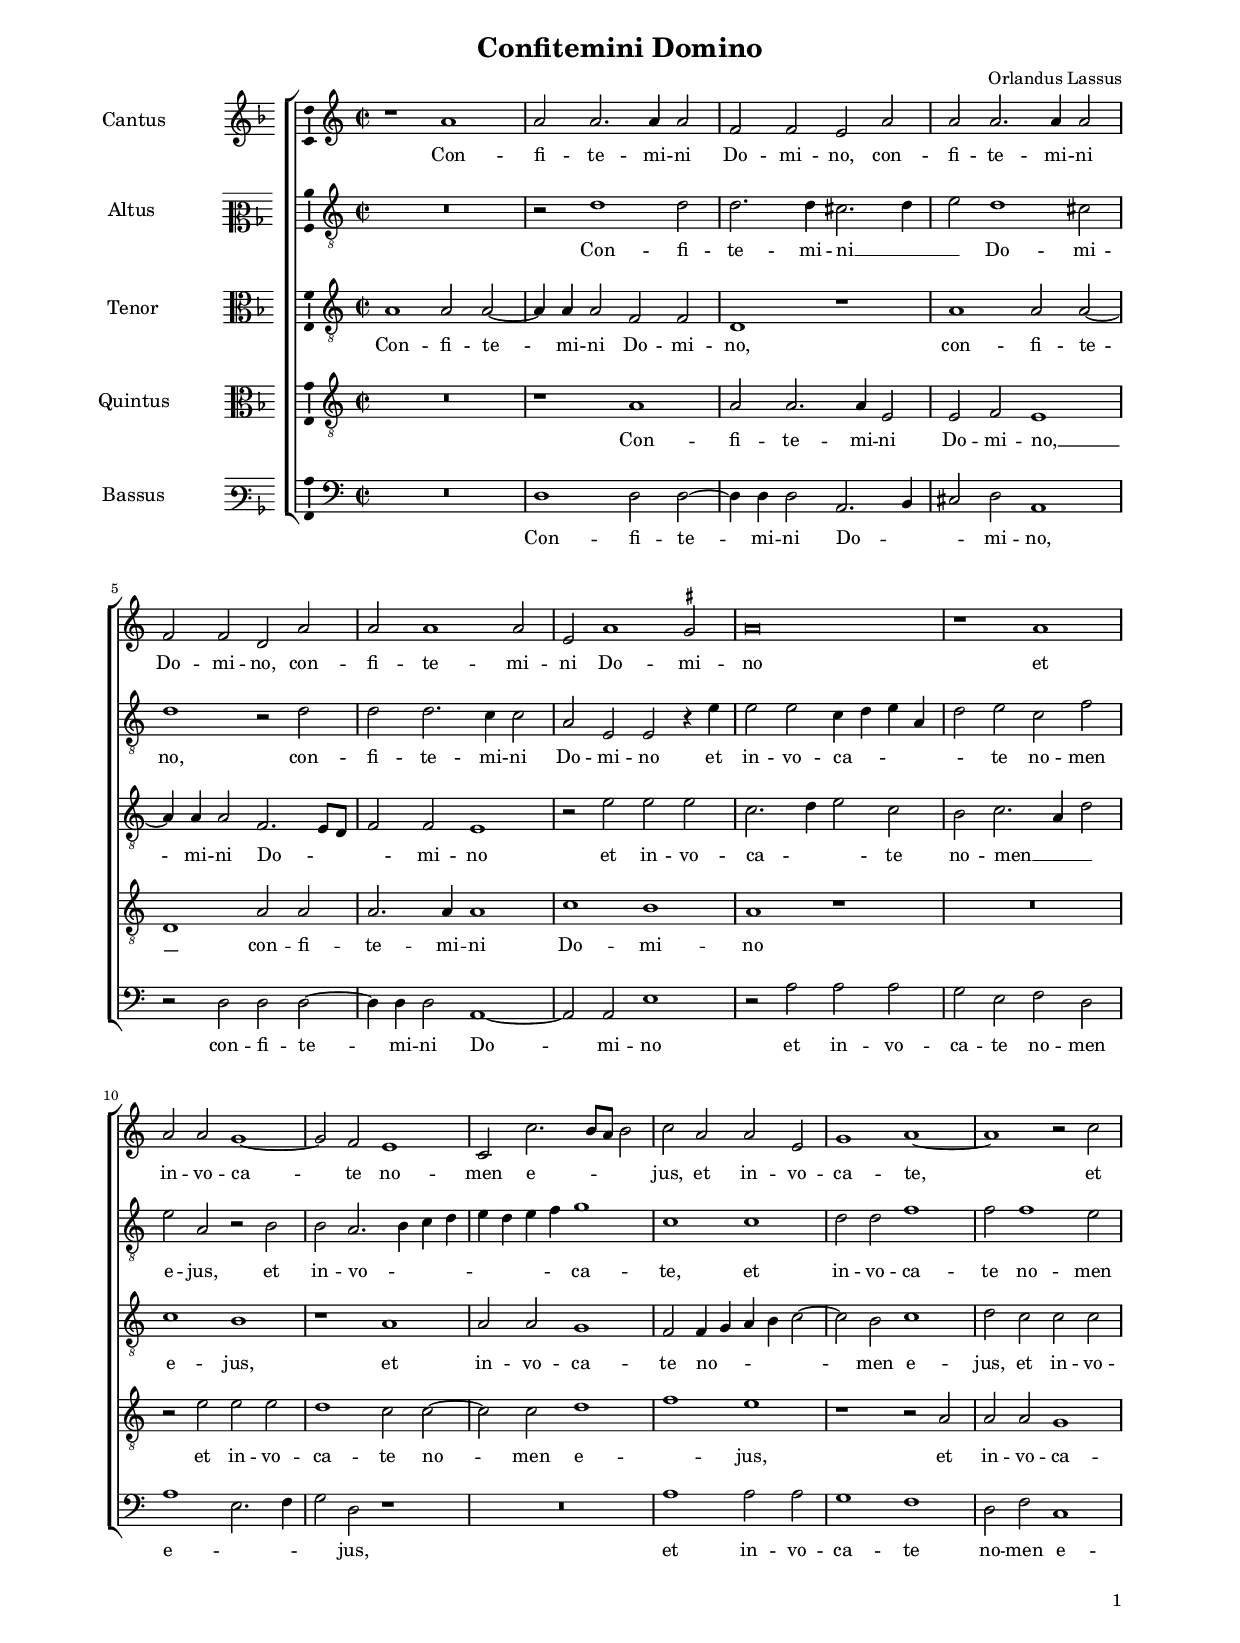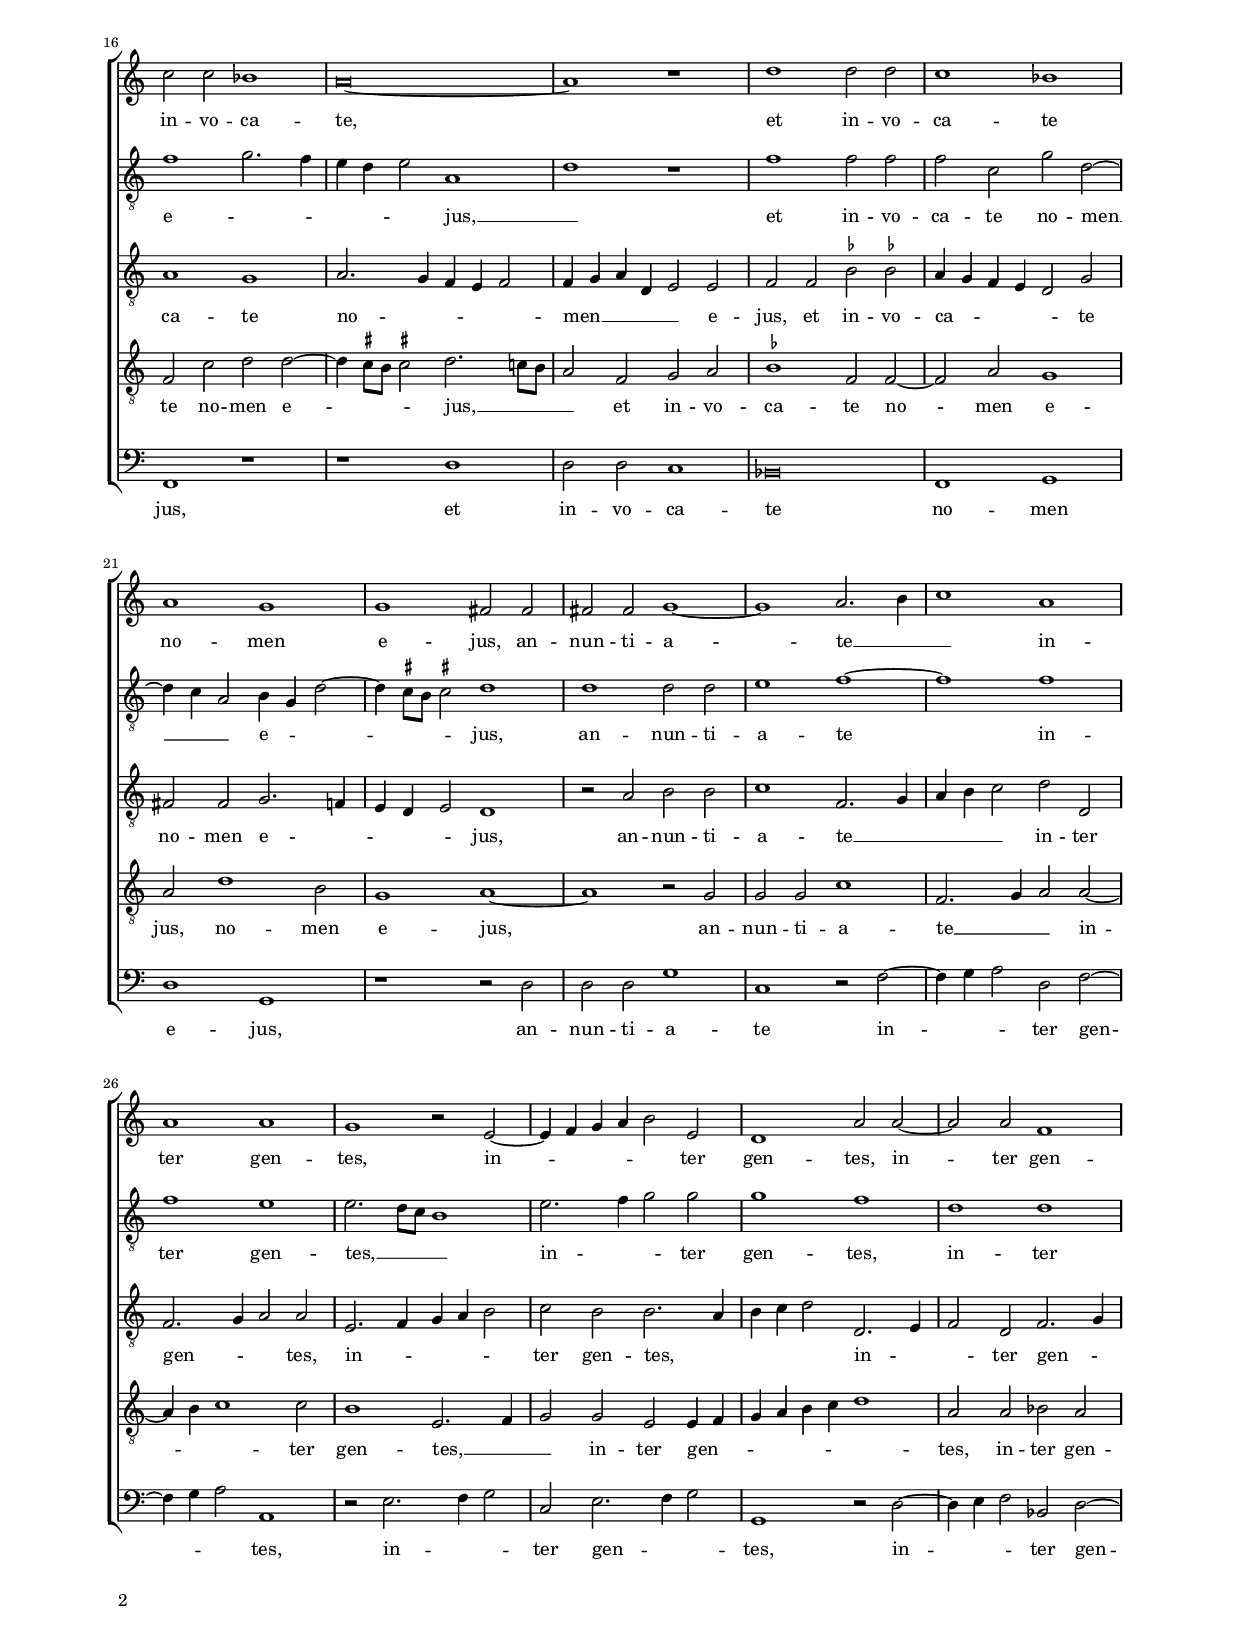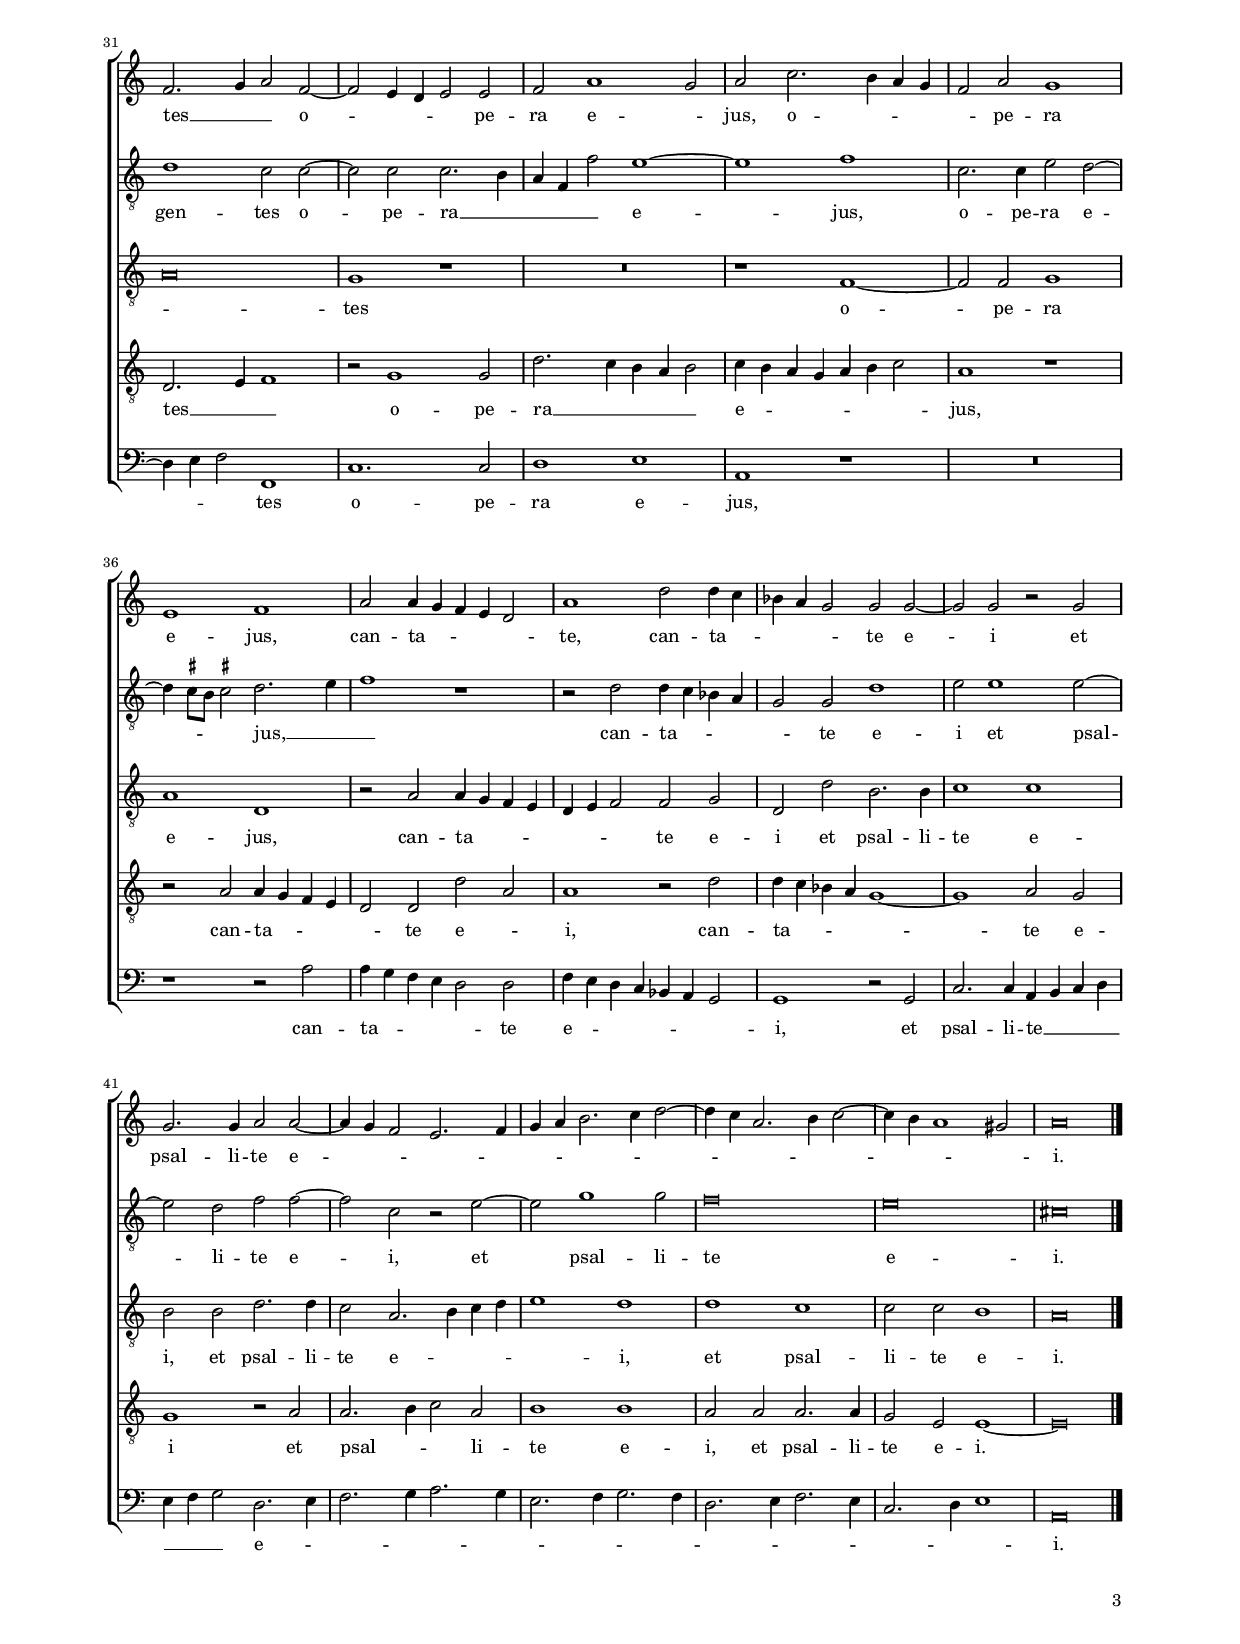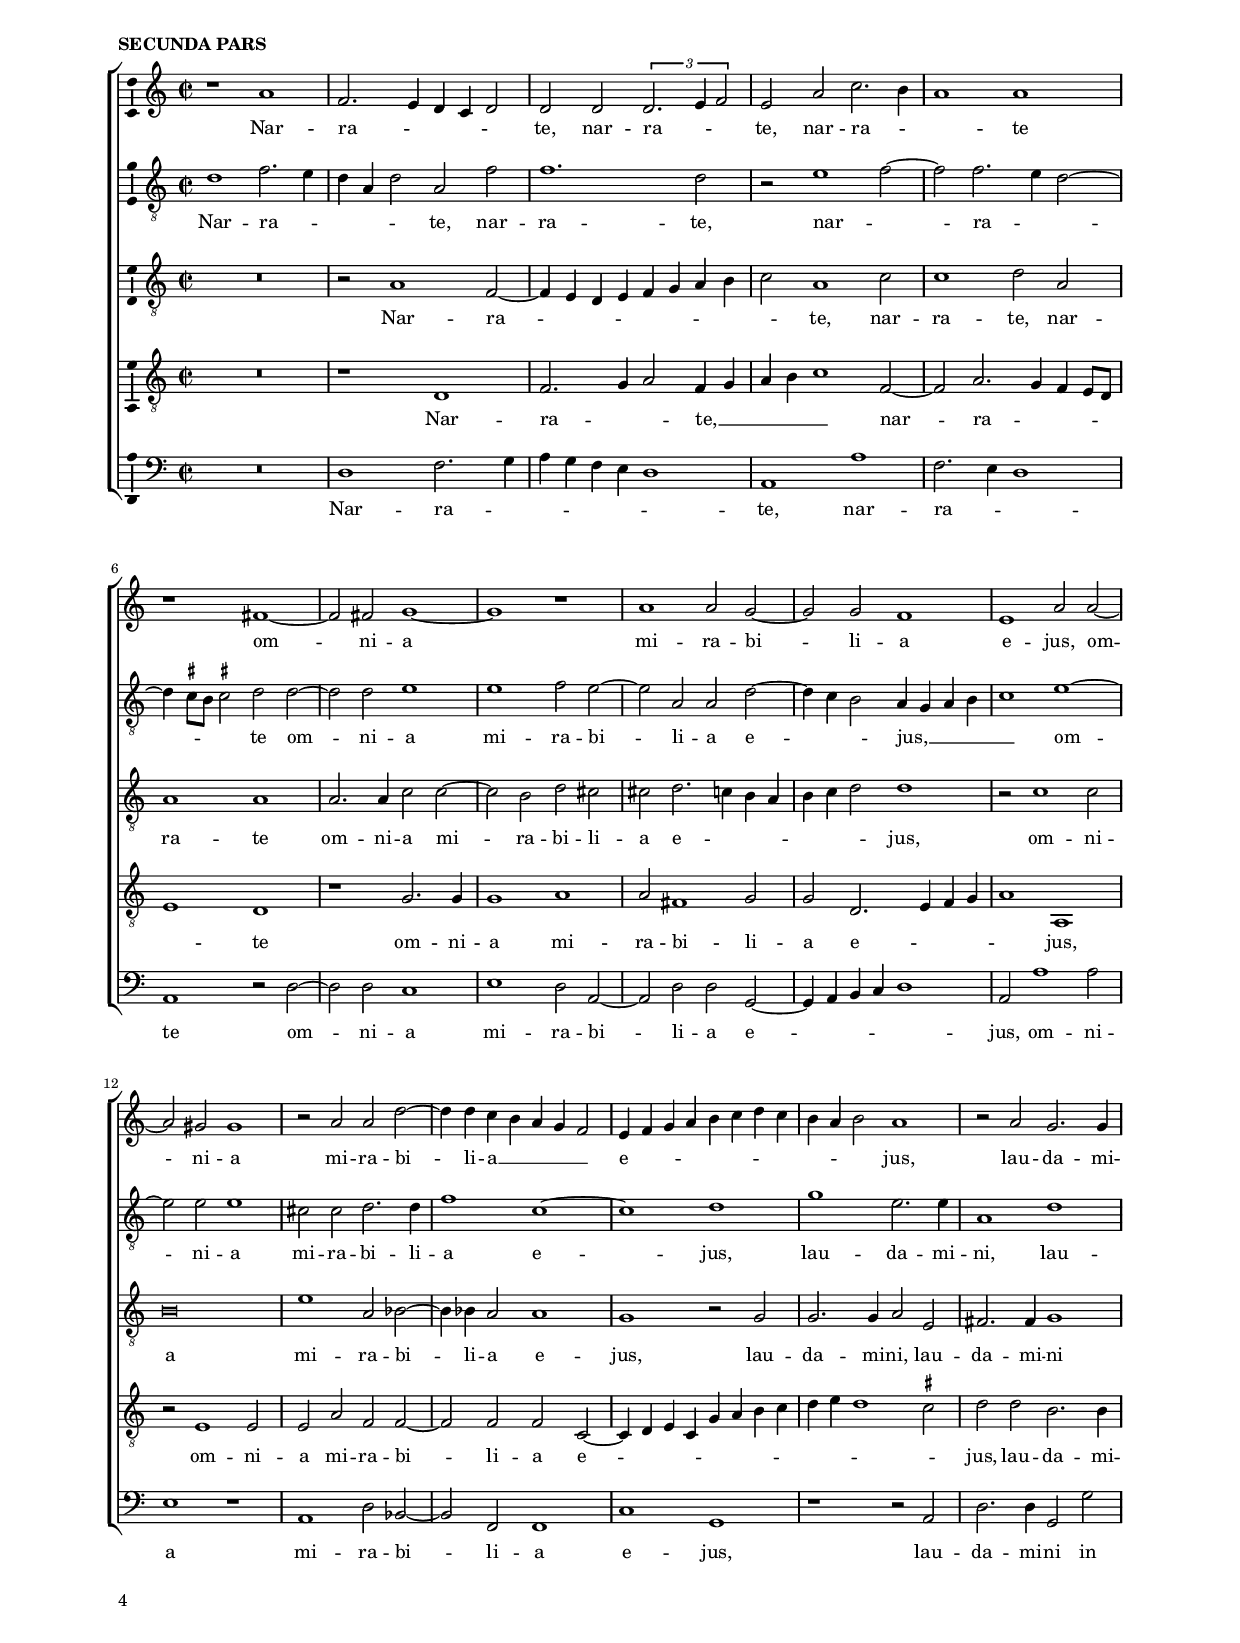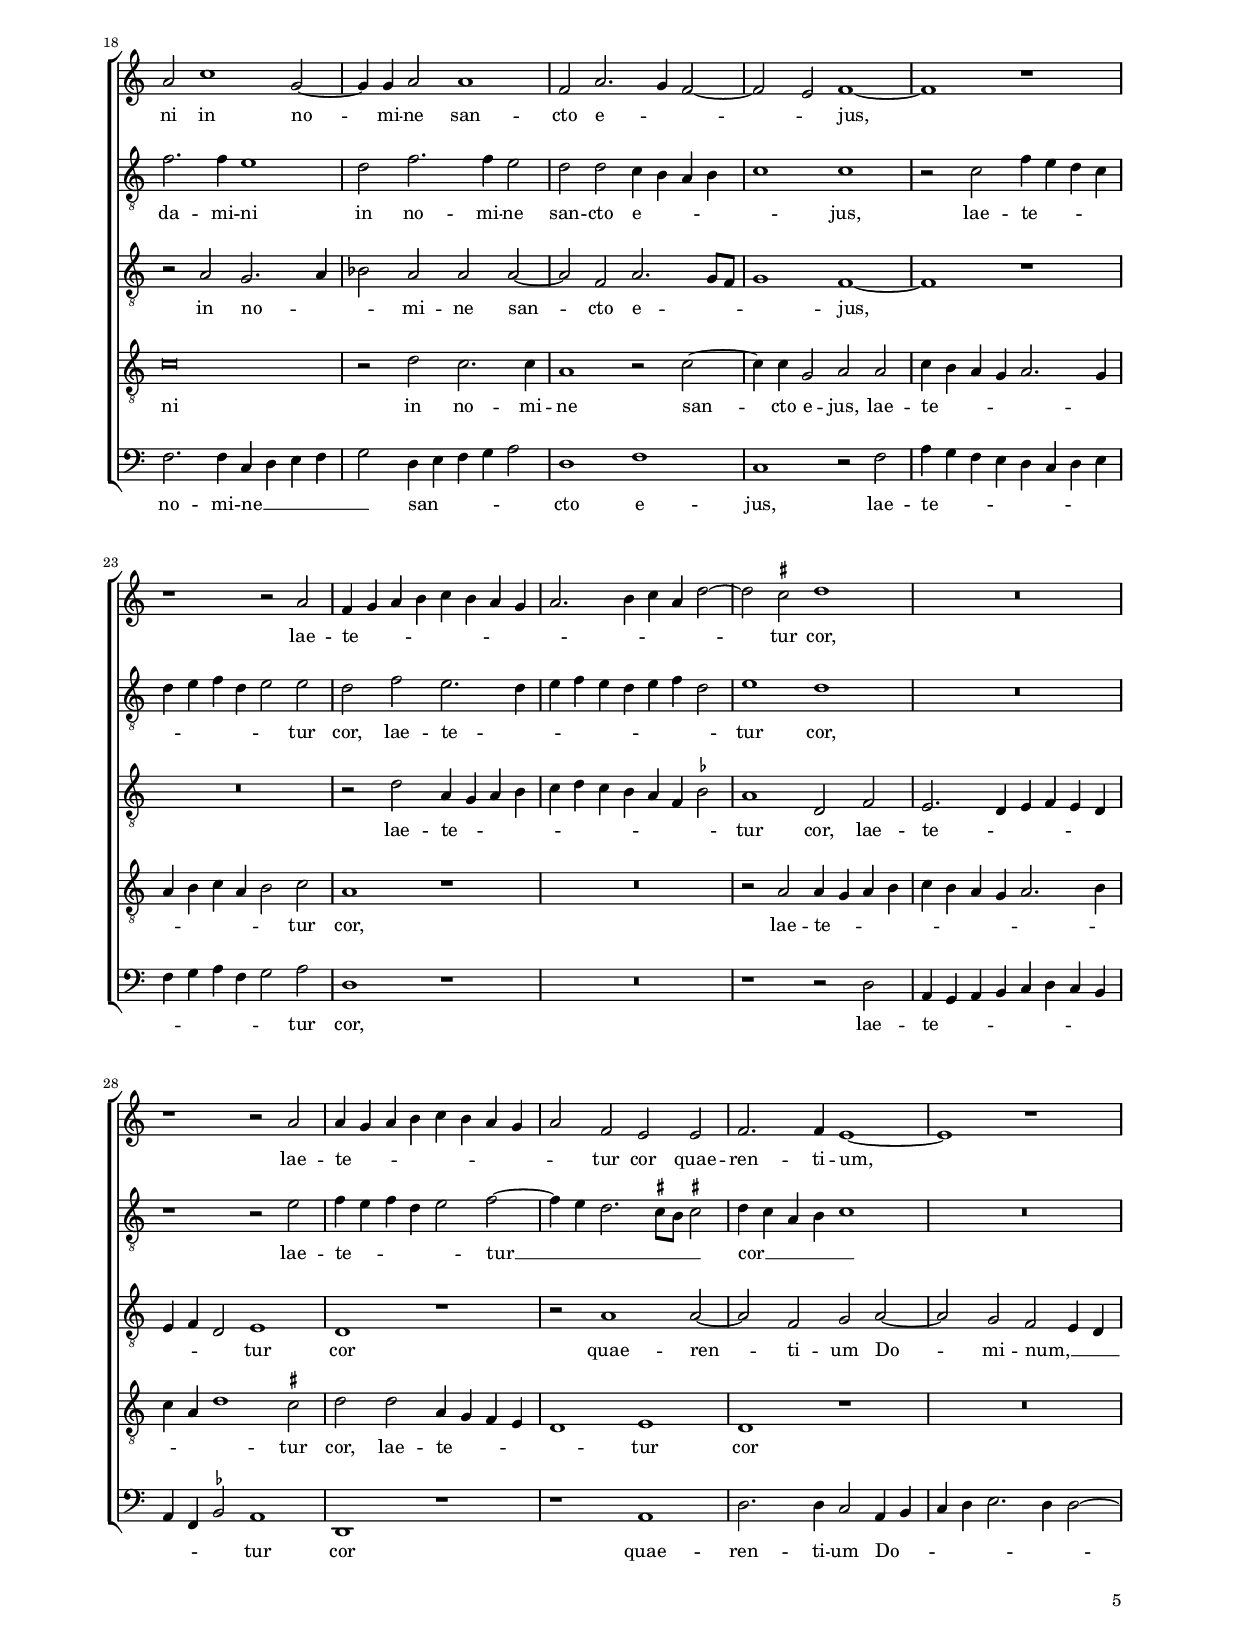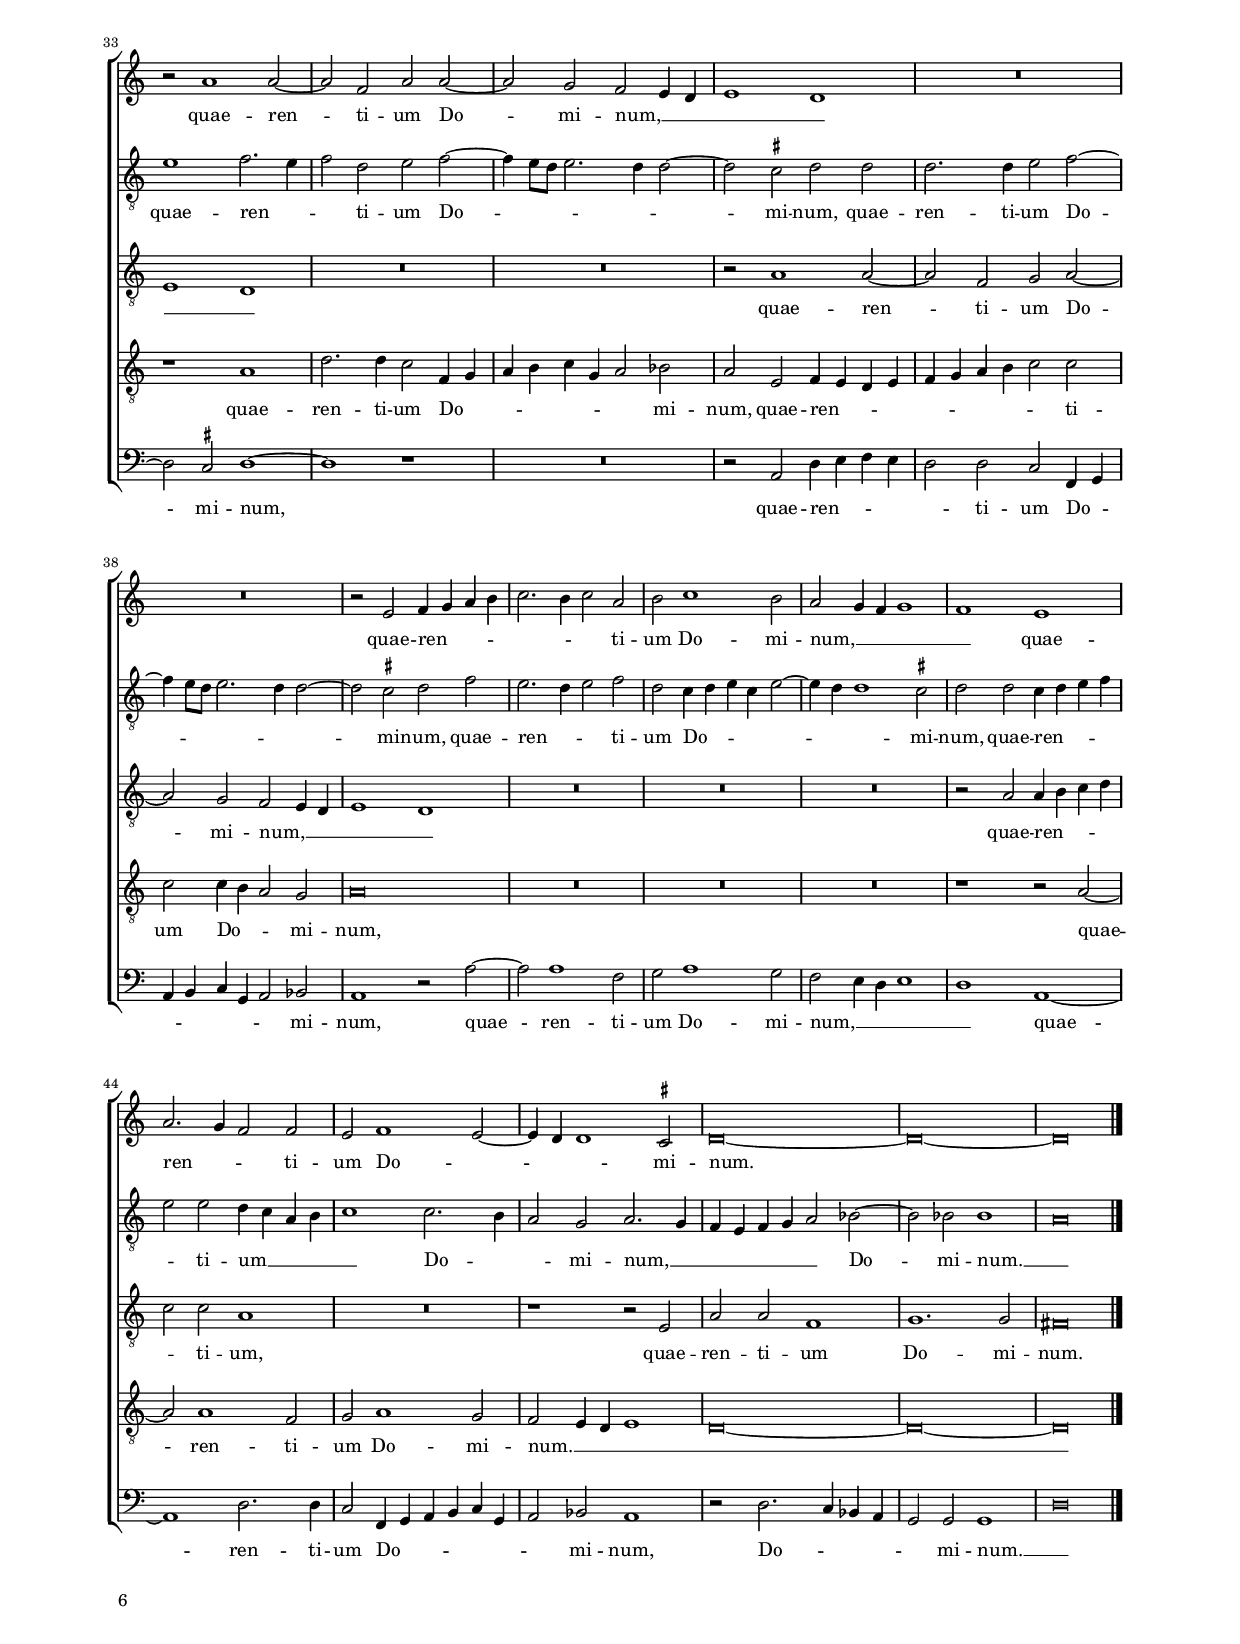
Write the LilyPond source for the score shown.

\header
{
  title="Confitemini Domino"
  composer="Orlandus Lassus"
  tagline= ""
}

\version "2.22.0"
\include "deutsch.ly"
#(set-global-staff-size 15)
#(ly:set-option 'point-and-click #f)

	
	ficta = { \once \set suggestAccidentals = ##t }
	
	forget = #(define-music-function (music) (ly:music?) #{
		\accidentalStyle forget
		$music
		\accidentalStyle default
		#})
    
    m = \melisma
    me = \melismaEnd


\paper
	{
	top-margin = 1.8 \cm
	bottom-margin = 1.2 \cm
	left-margin = 2 \cm
	right-margin = 2 \cm
	ragged-bottom = ##f
	ragged-last-bottom = ##t
	print-page-number = ##f
	score-system-spacing = #'((basic-distance . 16) (minimum-distance . 14) (padding . 5) (strechability . 150))
	system-system-spacing = #'((basic-distance . 16) (minimum-distance . 14) (padding . 5) (strechability . 150))
    oddFooterMarkup=\markup   \fill-line { "" \fromproperty #'page:page-number-string }
    evenFooterMarkup=\markup  \fill-line { \fromproperty #'page:page-number-string "" }
    last-bottom-spacing = #'((basic-distance . 12) (minimum-distance . 7) (padding . 4))
	systems-per-page = 3
    page-count = 6
%	min-systems-per-page = 3
	}

global = {
	\key f \major
	\time 2/2 \set Score.measureLength = #(ly:make-moment 2/1)
	\skip 1*2*46 \bar "|."
	}
	

incipitcantus = \markup { \score {
	{
	\set Staff.instrumentName = \markup { \fontsize #1 "Cantus" }
	\key f \major
	\clef violin
	s4 \bar ""
	}
	\layout  {
	raggedright = ##t
	line-width = 2\cm
	\context { \Staff \remove Time_signature_engraver }
	}} \hspace #1 }
      
      
incipitaltus = \markup { \score {
	{
	\set Staff.instrumentName = \markup { \fontsize #1 "Altus" }
	\key f \major
	\clef mezzosoprano
	s4 \bar ""
	}
	\layout  {
	raggedright = ##t
	line-width = 2\cm
	\context { \Staff \remove Time_signature_engraver }
	}} \hspace #1 }


incipittenor = \markup { \score {
	{
	\set Staff.instrumentName = \markup { \fontsize #1 "Tenor" }
	\key f \major
	\clef alto
	s4 \bar ""
	}
	\layout  {
	raggedright = ##t
	line-width = 2\cm
	\context { \Staff \remove Time_signature_engraver }
	}} \hspace #1 }
      
      
incipitquintus = \markup { \score {
	{
	\set Staff.instrumentName = \markup { \fontsize #1 "Quintus" }
	\key f \major
	\clef alto
	s4 \bar ""
	}
	\layout  {
	raggedright = ##t
	line-width = 2\cm
	\context { \Staff \remove Time_signature_engraver }
	}} \hspace #1 }
      
      
incipitbassus = \markup { \score {
	{
	\set Staff.instrumentName = \markup { \fontsize #1 "Bassus" }
	\key f \major
	\clef varbaritone
	s4 \bar ""
	}
	\layout  {
	raggedright = ##t
	line-width = 2\cm
	\context { \Staff \remove Time_signature_engraver }
	}} \hspace #1 }


cantus =  \relative c''
	{
	r1 d
	d2 d2. d4 d2
	b2 b a d
	d2 d2. d4 d2
%5
	b2 b g d' |
	d2 d1 d2
	a2 d1 \ficta cis2
	d\breve
	r1 d
%10
	d2 d c1~
	c2 b a1
	f2 f'2. \m e8 d e2 \me
	f2 d d a
	c1 d~
%15
	d1 r2 f |
	f2 f es1
	d\breve~
	d1 r
	g1 g2 g
%20
	f1 es |
	d1 c
	c1 h2 h
	h2 h c1~
	c1 d2. \m e4
%25
	f1 \me d |
	d1 d
	c1 r2 a~
	a4 \m b c d e2 \me a,
	g1 d'2 d~
%30
	d2 d b1 |
	b2. \m c4 d2 \me b~
	b2 \m a4 g a2 \me a
	b2 d1 \m c2 \me
	d2 f2. \m e4 d c
%35
	b2 \me d c1 |
	a1 b
	d2 d4 \m c b a g2 \me
	d'1 g2 g4 \m f
	es4 d c2 \me c c~
%40
	c2 c r c |
	c2. c4 d2 d~
	d4 \m c b2 a2. b4
	c4 d e2. f4 g2~
	g4 f d2. e4 f2~
%45
	f4 e d1 cis2 \me |
	d\breve |
	}
	

altus = \relative c'
    {
	R\breve
	r2 g'1 g2
	g2. g4 fis2. \m g4
	a2 \me g1 fis2
%5
	g1 r2 g |
	g2 g2. f4 f2
	d2 a a r4 a'
	a2 a f4 \m g a d,
	g2 \me a f b
%10
	a2 d, r e |
	e2 d2. \m e4 f g
	a4 g a b \me c1
	f,1 f
	g2 g b1
%15
	b2 b1 a2 |
	b1 \m c2. b4
	a4 g a2 \me d,1 \m
	g1 \me r
	b1 b2 b
%20
	b2 f c' g~ |
	g4 \m f d2 \me e4 \m c g'2~
	g4 \ficta fis8 e \ficta fis!2 \me g1
	g1 g2 g
	a1 b~
%25
	b1 b |
	b1 a
	a2. \m g8 f e1 \me
	a2. \m b4 c2 \me c
	c1 b
%30
	g1 g |
	g1 f2 f~
	f2 f f2. \m e4
	d4 b b'2 \me a1~
	a1 b
%35
	f2. f4 a2 g~ |
	g4 \m \ficta fis8 e \ficta fis!2 \me g2. \m a4
	b1 \me r
	r2 g g4 \m f es d
	c2 \me c g'1
%40
	a2 a1 a2~ |
	a2 g b b~
	b2 f r a~
	a2 c1 c2
	b\breve
%45
	a\breve |
	fis\breve |
	}


tenor = \relative c'
	{
	d1 d2 d~
	d4 d d2 b b
	g1 r
	d'1 d2 d~
%5
	d4 d d2 b2. \m a8 g |
	b2 \me b a1
	r2 a' a a
	f2. \m g4 a2 \me f
	e2 f2. \m d4 g2 \me
%10
	f1 e |
	r1 d
	d2 d c1
	b2 b4 \m c d e f2~
	f2 \me e f1
%15
	g2 f f f |
	d1 c
	d2. \m c4 b a b2 \me
	b4 \m c d g, a2 \me a
	b2 b \ficta es \ficta es!
%20
	d4 \m c b a g2 \me c |
	h2 h c2. \m b4
	a4 g a2 \me g1
	r2 d' e e
	f1 b,2. \m c4
%25
	d4 e f2 \me g g, |
	b2. \m c4 d2 \me d
	a2. \m b4 c d e2 \me
	f2 e e2. \m d4
	e4 f g2 \me g,2. \m a4
%30
	b2 \me g b2. \m c4 |
	d\breve \me
	c1 r
	R\breve
	r1 b~
%35
	b2 b c1 |
	d1 g,
	r2 d' d4 \m c b a
	g4 a b2 \me b c
	g2 g' e2. e4
%40
	f1 f |
	e2 e g2. g4
	f2 d2. \m e4 f g
	a1 \me g
	g1 f
%45
	f2 f e1 |
	d\breve |
	}


quintus = \relative c'
	{
	R\breve
	r1 d
	d2 d2. d4 a2
	a2 b a1 \m
%5
	g1 \me d'2 d |
	d2. d4 d1
	f1 e
	d1 r
	R\breve
%10
	r2 a' a a |
	g1 f2 f~
	f f g1 \m
	b1 \me a
	r1 r2 d,
%15
	d2 d c1 |
	b2 f' g g~
	g4 \m \ficta fis8 e \ficta fis!2 \me g2. \m f8 e
	d2 \me b c d
	\ficta es1 b2 b~
%20
	b2 d c1 |
	d2 g1 e2
	c1 d~
	d1 r2 c
	c2 c f1
%25
	b,2. \m c4 d2 \me d~ |
	d4 \m e f1 \me f2
	e1 a,2. \m b4
	c2 \me c a a4 \m b
	c4 d e f g1 \me
%30
	d2 d es d |
	g,2. \m a4 b1 \me
	r2 c1 c2
	g'2. \m f4 e d e2 \me
	f4 \m e d c d e f2 \me
%35
	d1 r |
	r2 d2 d4 \m c b a
	g2 \me g g' \m d \me 
	d1 r2 g
	g4 \m f es d c1~
%40
	c1 \me d2 c |
	c1 r2 d
	d2. \m e4 f2 \me d
	e1 e
	d2 d d2. d4
%45
	c2 a a1~ |
	a\breve |
	}


bassus = \relative c
	{
	R\breve
	g'1 g2 g~
	g4 g g2 d2. \m e4
	fis2 \me g d1
%5
	r2 g g g~ |
	g4 g g2 d1~
	d2 d a'1
	r2 d d d
	c2 a b g
%10
	d'1 \m a2. b4 |
	c2 \me g r1
	R\breve
	d'1 d2 d
	c1 b
%15
	g2 b f1 |
	b,1 r
	r1 g'
	g2 g f1
	es\breve
%20
	b1 c |
	g'1 c,
	r1 r2 g'
	g2 g c1
	f,1 r2 b~
%25
	b4 \m c d2 \me g, b~ |
	b4 \m c d2 \me d,1
	r2 a'2. \m b4 c2 \me
	f,2 a2. \m b4 c2 \me
	c,1 r2 g'~
%30
	g4 \m a b2 \me es,2 g~ |
	g4 \m a b2 \me b,1
	f'1. f2
	g1 a
	d,1 r
%35
	R\breve |
	r1 r2 d'
	d4 \m c b a g2 \me g
	b4 \m a g f es d c2 \me
	c1 r2 c
%40
	f2. f4 d \m e f g |
	a4 b c2 \me g2. \m a4
	b2. c4 d2. c4
	a2. b4 c2. b4
	g2. a4 b2. a4
%45
	f2. g4 a1 \me |
	d,\breve |
	}
	
lyricscantus = \lyricmode {
	Con -- fi -- te -- mi -- ni Do -- mi -- no,
	con -- fi -- te -- mi -- ni Do -- mi -- no,
	con -- fi -- te -- mi -- ni Do -- mi -- no
	et in -- vo -- ca -- te no -- men e -- jus,
	et in -- vo -- ca -- te,
	et in -- vo -- ca -- te,
	et in -- vo -- ca -- te no -- men e -- jus,
	an -- nun -- ti -- a -- te __ in -- ter gen -- tes,
	in -- ter gen -- tes,
	in -- ter gen -- tes __
	o -- pe -- ra e -- jus,
	o -- pe -- ra e -- jus,
	can -- ta -- te,
	can -- ta -- te e -- i et psal -- li -- te e -- i.
	}
	
	
lyricsaltus = \lyricmode {
	Con -- fi -- te -- mi -- ni __ Do -- mi -- no,
	con -- fi -- te -- mi -- ni Do -- mi -- no
	et in -- vo -- ca -- te no -- men e -- jus,
	et in -- vo -- ca -- te,
	et in -- vo -- ca -- te no -- men e -- jus, __
	et in -- vo -- ca -- te no -- men __ e -- jus,
	an -- nun -- ti -- a -- te in -- ter gen -- tes, __
	in -- ter gen -- tes,
	in -- ter gen -- tes
	o -- pe -- ra __ e -- jus,
	o -- pe -- ra e -- jus, __
	can -- ta -- te e -- i et psal -- li -- te e -- i,
	et psal -- li -- te e -- i.
	}
	

lyricstenor = \lyricmode {
	Con -- fi -- te -- mi -- ni Do -- mi -- no,
	con -- fi -- te -- mi -- ni Do -- mi -- no
	et in -- vo -- ca -- te no -- men __ e -- jus,
	et in -- vo -- ca -- te no -- men e -- jus,
	et in -- vo -- ca -- te no -- men __ e -- jus,
	et in -- vo -- ca -- te no -- men e -- jus,
	an -- nun -- ti -- a -- te __ in -- ter gen -- tes,
	in -- ter gen -- tes,
	in -- ter gen -- tes
	o -- pe -- ra e -- jus,
	can -- ta -- te e -- i et psal -- li -- te e -- i,
	et psal -- li -- te e -- i,
	et psal -- li -- te e -- i.
	}

	
lyricsquintus = \lyricmode {
	Con -- fi -- te -- mi -- ni Do -- mi -- no, __
	con -- fi -- te -- mi -- ni Do -- mi -- no
	et in -- vo -- ca -- te no -- men e -- jus,
	et in -- vo -- ca -- te no -- men e -- jus, __
	et in -- vo -- ca -- te no -- men e -- jus,
	no -- men e -- jus,
	an -- nun -- ti -- a -- te __ in -- ter gen -- tes, __
	in -- ter gen -- tes,
	in -- ter gen -- tes __
	o -- pe -- ra __ e -- jus,
	can -- ta -- te e -- i,
	can -- ta -- te e -- i et psal -- li -- te e -- i,
	et psal -- li -- te e -- i.
	}
	
	
lyricsbassus = \lyricmode {
	Con -- fi -- te -- mi -- ni Do -- mi -- no,
	con -- fi -- te -- mi -- ni Do -- mi -- no	
	et in -- vo -- ca -- te no -- men e -- jus,
	et in -- vo -- ca -- te no -- men e -- jus,
	et in -- vo -- ca -- te no -- men e -- jus,
	an -- nun -- ti -- a -- te in -- ter gen -- tes,
	in -- ter gen -- tes,
	in -- ter gen -- tes
	o -- pe -- ra e -- jus,
	can -- ta -- te e -- i,
	et psal -- li -- te __ e -- i.
	}
	

\score
{   \transpose f c {
	\new ChoirStaff \with { \override StaffGrouper.staff-staff-spacing.basic-distance = #12 }
	<<
	
	\new Staff << \global
	\new Voice="v1" {
		\set Staff.instrumentName=\incipitcantus
		\set Staff.midiInstrument = "reed organ"
		\clef "treble"
		\cantus }
	\new Lyrics \lyricsto "v1" {\lyricscantus }
	>>

	
	\new Staff << \global
	\new Voice="v2" {
		\set Staff.instrumentName=\incipitaltus
		\set Staff.midiInstrument = "reed organ"
		\clef "G_8" 
		\altus}
	\new Lyrics \lyricsto "v2" {\lyricsaltus }
	>>

	
	\new Staff << \global
	\new Voice="v3" {
		\set Staff.instrumentName=\incipittenor
		\set Staff.midiInstrument = "reed organ"
		\clef "G_8"
		\tenor }
	\new Lyrics \lyricsto "v3" {\lyricstenor }
	>>
	
	
	\new Staff << \global
	\new Voice="v5" {
		\set Staff.instrumentName=\incipitquintus
		\set Staff.midiInstrument = "reed organ"
		\clef "G_8"
		\quintus}
	\new Lyrics \lyricsto "v5" {\lyricsquintus }
	>>
	
	
	\new Staff << \global
	\new Voice="v4" {
		\set Staff.instrumentName=\incipitbassus
		\set Staff.midiInstrument = "reed organ"
		\clef "bass" 
		\bassus }
	\new Lyrics \lyricsto "v4" {\lyricsbassus}
	>>
	
	>>
    } % transpose
		
\layout
	{
	indent = 3 \cm
	\context { \Staff \override TimeSignature.break-visibility = #end-of-line-invisible }
	\context { \Lyrics \override VerticalAxisGroup.nonstaff-relatedstaff-spacing.padding = #1.4 }
%	\context { \Lyrics \override LyricText.font-size = #1 }
	\context { \Staff \consists "Ambitus_engraver" }
	\context { \Score \override BarNumber.padding = #2 }
	\context { \Voice \override NoteHead.style = #'baroque }
	}
	

\midi
	{
    	\tempo 2 = 90
	}
	
}

%%%%%%%%%%%%%%%%%%%%  PARS SECUNDA


global = {
	\key f \major
	\time 2/2 \set Score.measureLength = #(ly:make-moment 2/1)
	\skip 1*2*49 \bar "|."
	}

	
cantus =  \relative c''
	{
	r1 d
	b2. \m a4 g f g2 \me
	g2 g \tuplet 3/2 { g2. \m a4 b2 \me }
	a2 d f2. \m e4
%5
	d1 \me d |
	r1 h~
	h2 h c1~
	c1 r
	d1 d2 c~
%10
	c2 c b1 |
	a1 d2 d~
	d2 cis cis1
	r2 d d g~
	g4 g f \m e d c b2 \me
%15
	a4 \m b c d e f g f |
	e4 d e2 \me d1
	r2 d c2. c4
	d2 f1 c2~
	c4 c d2 d1
%20
	b2 d2. \m c4 b2~ |
	b2 a \me b1~
	b1 r
	r1 r2 d
	b4 \m c d e f e d c
%25
	d2. e4 f d g2~ |
	g2 \me \ficta fis g1
	R\breve
	r1 r2 d
	d4 \m c d e f e d c
%30
	d2 \me b a a |
	b2. b4 a1~
	a1 r
	r2 d1 d2~
	d2 b d d~
%35
	d2 c b \m a4 g |
	a1 g \me
	R\breve
	R\breve
	r2 a b4 \m c d e
%40
	f2. e4 f2 \me d |
	e2 f1 e2
	d2 \m c4 b c1
	b1 \me a
	d2. \m c4 b2 \me b
%45
	a2 b1 \m a2~ |
	a4 g g1 \me \ficta fis2
	g\breve~
	g\breve~
	g\breve |
	}


altus = \relative c'
    {
	g'1 b2. \m a4
	g4 d g2 \me d b'
	b1. g2
	r2 a1 \m b2~
%5
	b2 \me b2. \m a4 g2~ |
	g4 \ficta fis8 e \ficta fis!2 \me g g~
	g2 g a1
	a1 b2 a~
	a2 d, d g~
%10
	g4 \m f e2 \me d4 \m c d e |
	f1 \me a~
	a2 a a1
	fis2 fis g2. g4
	b1 f~
%15
	f1 g |
	c1 a2. a4
	d,1 g
	b2. b4 a1
	g2 b2. b4 a2
%20
	g2 g f4 \m e d e |
	f1 \me f
	r2 f b4 \m a g f
	g4 a b g a2 \me a
	g2 b a2. \m g4
%25
	a4 b a g a b g2 \me |
	a1 g
	R\breve
	r1 r2 a
	b4 \m a b g a2 \me b~
%30
	b4 \m a g2. \ficta fis8 e \ficta fis!2 \me
	g4 \m f d e f1 \me
	R\breve
	a1 b2. \m a4
	b2 \me g a b~
%35
	b4 \m a8 g a2. g4 g2~ |
	g2 \me \ficta fis g g
	g2. g4 a2 b~
	b4 \m a8 g a2. g4 g2~
	g2 \me \ficta fis g b
%40
	a2. \m g4 a2 \me b |
	g2 f4 \m g a f a2~ |
	a4 g g1 \me \ficta fis2
	g2 g f4 \m g a b
	a2 \me a g4 \m f d e
%45
	f1 \me f2. \m e4 |
	d2 \me c d2. \m c4
	b4 a b c d2 \me es~
	es2 es es1 \m
	d\breve \me |
	}


tenor = \relative c'
	{
	R\breve
	r2 d1 b2~
	b4 \m a g a b c d e 
	f2 \me d1 f2
%5
	f1 g2 d |
	d1 d
	d2. d4 f2 f~
	f2 e g fis
	fis2 g2. \m f4 e d
%10
	e4 f g2 \me g1 |
	r2 f1 f2
	e\breve
	a1 d,2 es~
	es4 es d2 d1
%15
	c1 r2 c |
	c2. c4 d2 a
	h2. h4 c1
	r2 d c2. \m d4
	es2 \me d d d~
%20
	d2 b d2. \m c8 b |
	c1 \me b~
	b1 r
	R\breve
	r2 g' d4 \m c d e
%25
	f4 g f e d b \ficta es2 \me
	d1 g,2 b
	a2. \m g4 a b a g
	a4 b g2 \me a1
	g1 r
%30
	r2 d'1 d2~ |
	d2 b c d~
	d2 c b \m a4 g
	a1 g \me
	R\breve
%35
	R\breve |
	r2 d'1 d2~
	d2 b c d~
	d2 c b \m a4 g
	a1 g \me
%40
	R\breve |
	R\breve
	R\breve
	r2 d' d4 \m e f g
	f2 \me f d1
%45
	R\breve |
	r1 r2 a
	d2 d b1
	c1. c2
	h\breve |
	}


quintus = \relative c'
	{
	R\breve
	r1 g
	b2. \m c4 d2 \me b4 \m c
	d4 e f1 \me b,2~
%5
	b2 d2. \m c4 b a8 g |
	a1 \me g
	r1 c2. c4
	c1 d
	d2 h1 c2
%10
	c2 g2. \m a4 b c |
	d1 \me d,
	r2 a'1 a2
	a2 d b b~
	b2 b b f~
%15
	f4 \m g a f c' d e f |
	g4 a g1 \ficta fis2 \me
	g2 g e2. e4
	f\breve
	r2 g f2. f4
%20
	d1 r2 f~ |
	f4 f c2 d d
	f4 \m e d c d2. c4
	d4 e f d e2 \me f
	d1 r
%25
	R\breve |
	r2 d d4 \m c d e
	f4 e d c d2. e4
	f4 d g1 \me \ficta fis2
	g2 g d4 \m c b a
%30
	g1 \me a |
	g1 r
	R\breve
	r1 d'
	g2. g4 f2 b,4 \m c
%35
	d4 e f c d2 \me es |
	d2 a b4 \m a g a
	b4 c d e f2 \me f
	f2 f4 \m e d2 \me c
	d\breve
%40
	R\breve |
	R\breve
	R\breve
	r1 r2 d~
	d2 d1 b2
%45
	c2 d1 c2 |
	b2 \m a4 g a1
	g\breve~
	g\breve~
	g\breve \me |
	}


bassus = \relative c
	{
	R\breve
	g'1 b2. \m c4
	d4 c b a g1 \me
	d1 d'
%5
	b2. \m a4 g1 \me |
	d1 r2 g~
	g2 g f1
	a1 g2 d~
	d2 g g c,~
%10
	c4 \m d e f g1 \me |
	d2 d'1 d2
	a1 r
	d,1 g2 es~
	es b b1
%15
	f'1 c |
	r1 r2 d
	g2. g4 c,2 c'
	b2. b4 f4 \m g a b
	c2 \me g4 \m a b c d2 \me
%20
	g,1 b |
	f1 r2 b
	d4 \m c b a g f g a
	b4 c d b c2 \me d
	g,1 r
%25
	R\breve |
	r1 r2 g
	d4 \m c d e f g f e
	d4 b \ficta es2 \me d1
	g,1 r
%30
	r1 d' |
	g2. g4 f2 d4 \m e
	f4 g a2. g4 g2~
	g2 \me \ficta fis g1~
	g1 r
%35
	R\breve |
	r2 d g4 \m a b a
	g2 \me g f b,4 \m c
	d4 e f c d2 \me es
	d1 r2 d'~
%40
	d2 d1 b2 |
	c2 d1 c2
	b2 \m a4 g a1
	g1 \me d~
	d1 g2. g4
%45
	f2 b,4 \m c d e f c |
	d2 \me es d1
	r2 g2. \m f4 es d
	c2 \me c c1 \m
	g'\breve \me |
	}
	
lyricscantus = \lyricmode {
	Nar -- ra -- te,
	nar -- ra -- te,
	nar -- ra -- te om -- ni -- a mi -- ra -- bi -- li -- a e -- jus,
	om -- ni -- a mi -- ra -- bi -- li -- a __ e -- jus,
	lau -- da -- mi -- ni in no -- mi -- ne san -- cto  e -- jus,
	lae -- te -- tur cor,
	lae -- te -- tur cor quae -- ren -- ti -- um,
	quae -- ren -- ti -- um Do -- mi -- num, __
	quae -- ren -- ti -- um Do -- mi -- num, __
	quae -- ren -- ti -- um Do -- mi -- num.
	}


lyricsaltus = \lyricmode {
	Nar -- ra -- te,
	nar -- ra -- te,
	nar -- ra -- te om -- ni -- a mi -- ra -- bi -- li -- a e -- jus, __
	om -- ni -- a mi -- ra -- bi -- li -- a e -- jus,
	lau -- da -- mi -- ni,
	lau -- da -- mi -- ni in no -- mi -- ne san -- cto  e -- jus,
	lae -- te -- tur cor,
	lae -- te -- tur cor,
	lae -- te -- tur __ cor __ quae -- ren -- ti -- um Do -- mi -- num,
	quae -- ren -- ti -- um Do -- mi -- num,
	quae -- ren -- ti -- um Do -- mi -- num,
	quae -- ren -- ti -- um __ Do -- mi -- num, __
	Do -- mi -- num. __
	}


lyricstenor = \lyricmode {
	Nar -- ra -- te,
	nar -- ra -- te,
	nar -- ra -- te om -- ni -- a mi -- ra -- bi -- li -- a e -- jus,
	om -- ni -- a mi -- ra -- bi -- li -- a e -- jus,
	lau -- da -- mi -- ni,
	lau -- da -- mi -- ni in no -- mi -- ne san -- cto  e -- jus,
	lae -- te -- tur cor,
	lae -- te -- tur cor quae -- ren -- ti -- um Do -- mi -- num, __
	quae -- ren -- ti -- um Do -- mi -- num, __
	quae -- ren -- ti -- um,
	quae -- ren -- ti -- um Do -- mi -- num.
	}


lyricsquintus = \lyricmode {
	Nar -- ra -- te, __
	nar -- ra -- te om -- ni -- a mi -- ra -- bi -- li -- a e -- jus,
	om -- ni -- a mi -- ra -- bi -- li -- a e -- jus,
	lau -- da -- mi -- ni in no -- mi -- ne san -- cto  e -- jus,
	lae -- te -- tur cor,
	lae -- te -- tur cor,
	lae -- te -- tur cor quae -- ren -- ti -- um Do -- mi -- num,
	quae -- ren -- ti -- um Do -- mi -- num,
	quae -- ren -- ti -- um Do -- mi -- num. __
	}


lyricsbassus = \lyricmode {
	Nar -- ra -- te,
	nar -- ra -- te om -- ni -- a mi -- ra -- bi -- li -- a e -- jus,
	om -- ni -- a mi -- ra -- bi -- li -- a e -- jus,
	lau -- da -- mi -- ni in no -- mi -- ne __ san -- cto  e -- jus,
	lae -- te -- tur cor,
	lae -- te -- tur cor quae -- ren -- ti -- um Do -- mi -- num,
	quae -- ren -- ti -- um Do -- mi -- num,
	quae -- ren -- ti -- um Do -- mi -- num, __
	quae -- ren -- ti -- um Do -- mi -- num,
	Do -- mi -- num. __
	}


\score
{   \transpose f c {
	\new ChoirStaff \with { \override StaffGrouper.staff-staff-spacing.basic-distance = #12 }
	<<
	
	\new Staff <<\global
	\new Voice="v1" {
	  %\set Staff.instrumentName=Cantus
		\set Staff.midiInstrument = "reed organ"
		\clef "treble"
		\cantus }
	\new Lyrics \lyricsto "v1" {\lyricscantus }
	>>

	
	\new Staff << \global
	\new Voice="v2" {
	  %\set Staff.instrumentName=Altus
		\set Staff.midiInstrument = "reed organ"
		\clef "G_8" 
		\altus}
	\new Lyrics \lyricsto "v2" {\lyricsaltus }
	>>

	
	\new Staff <<\global
	\new Voice="v3" {
	  %\set Staff.instrumentName=Tenor
		\set Staff.midiInstrument = "reed organ"
		\clef "G_8"
		\tenor }
	\new Lyrics \lyricsto "v3" {\lyricstenor }
	>>
	
	
	\new Staff << \global
	\new Voice="v5" {
	  %\set Staff.instrumentName=Quintus
		\set Staff.midiInstrument = "reed organ"
		\clef "G_8"
		\quintus}
	\new Lyrics \lyricsto "v5" {\lyricsquintus }
	>>
	
	
	\new Staff <<\global
	\new Voice="v4" {
	  %\set Staff.instrumentName=Bassus
		\set Staff.midiInstrument = "reed organ"
		\clef "bass" 
		\bassus }
	\new Lyrics \lyricsto "v4" {\lyricsbassus}
	>>
	
	>>
    } % transpose
		
\layout
	{
	indent = 0 \cm
	\context { \Staff \override TimeSignature.break-visibility = #end-of-line-invisible }
	\context { \Lyrics \override VerticalAxisGroup.nonstaff-relatedstaff-spacing.padding = #1.4 }
%	\context { \Lyrics \override LyricText.font-size = #1 }
	\context { \Staff \consists "Ambitus_engraver" }
	\context { \Score \override BarNumber.padding = #2 }
	\context { \Voice \override NoteHead.style = #'baroque }
	}

    \header { piece = \markup { \raise #2 \bold "SECUNDA PARS"} }
	
\midi
	{
    	\tempo 2 = 90
	}
	
}

% EOF
